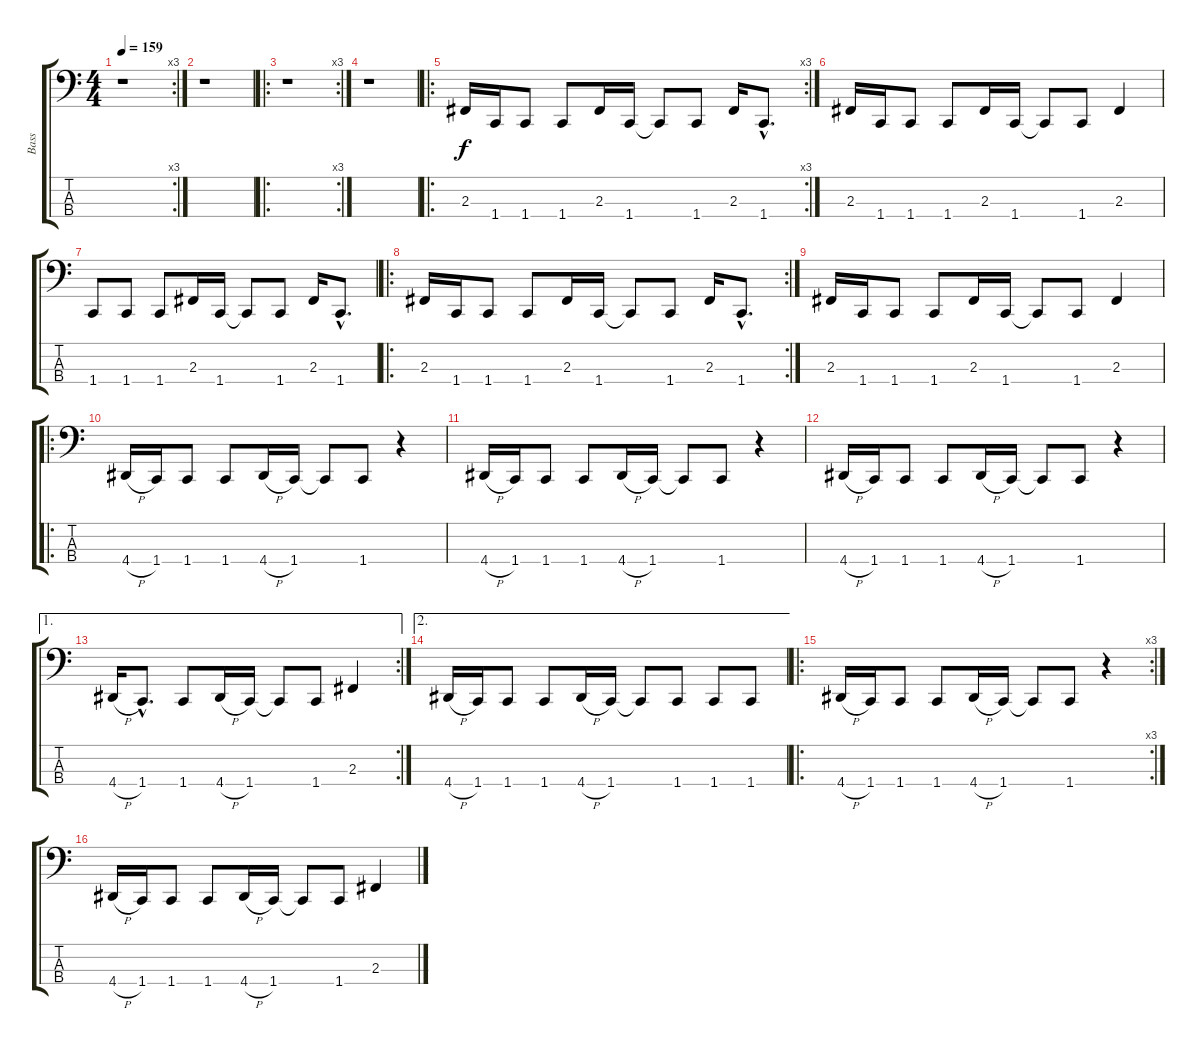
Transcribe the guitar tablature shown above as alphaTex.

\track ("Bass" "Bass") {instrument electricbasspick}
\staff {score tabs}
\tuning (D2 A1 E1 B0) {hide}
\rc 3
\ts (4 4)
\tempo 159
\clef f4
\ks c
r.1{dy f instrument electricbasspick} |
r.1 |
\ro
\rc 3
r.1 |
r.1 |
\ro
\rc 3
2.3.16 1.4.16 1.4.8 1.4.8 2.3.16 1.4.16 1.4{t}.8 1.4.8 2.3.16 1.4{hac}.8{d} |
2.3.16 1.4.16 1.4.8 1.4.8 2.3.16 1.4.16 1.4{t}.8 1.4.8 2.3.4 |
1.4.8 1.4.8 1.4.8 2.3.16 1.4.16 1.4{t}.8 1.4.8 2.3.16 1.4{hac}.8{d} |
\ro
\rc 2
2.3.16 1.4.16 1.4.8 1.4.8 2.3.16 1.4.16 1.4{t}.8 1.4.8 2.3.16 1.4{hac}.8{d} |
2.3.16 1.4.16 1.4.8 1.4.8 2.3.16 1.4.16 1.4{t}.8 1.4.8 2.3.4 |
\ro
4.4{h}.16 1.4.16 1.4.8 1.4.8 4.4{h}.16 1.4.16 1.4{t}.8 1.4.8 r.4 |
4.4{h}.16 1.4.16 1.4.8 1.4.8 4.4{h}.16 1.4.16 1.4{t}.8 1.4.8 r.4 |
4.4{h}.16 1.4.16 1.4.8 1.4.8 4.4{h}.16 1.4.16 1.4{t}.8 1.4.8 r.4 |
\ae 1
\rc 2
4.4{h}.16 1.4{hac}.8{d} 1.4.8 4.4{h}.16 1.4.16 1.4{t}.8 1.4.8 2.3.4 |
\ae 2
4.4{h}.16 1.4.16 1.4.8 1.4.8 4.4{h}.16 1.4.16 1.4{t}.8 1.4.8 1.4.8 1.4.8 |
\ro
\rc 3
4.4{h}.16 1.4.16 1.4.8 1.4.8 4.4{h}.16 1.4.16 1.4{t}.8 1.4.8 r.4 |
4.4{h}.16 1.4.16 1.4.8 1.4.8 4.4{h}.16 1.4.16 1.4{t}.8 1.4.8 2.3.4
